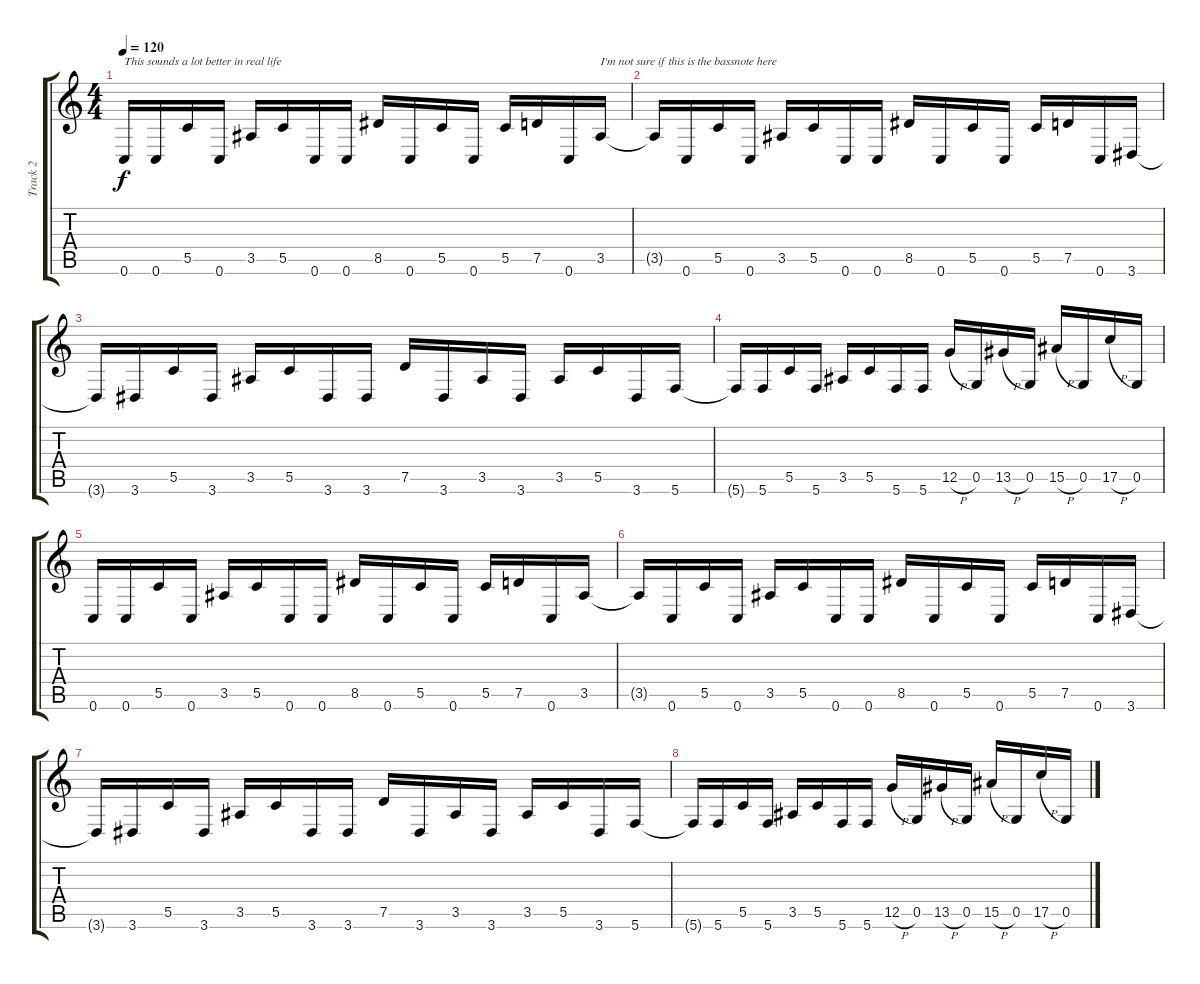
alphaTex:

\track ("Track 2" "Track 2") {instrument distortionguitar}
\staff {score tabs}
\tuning (D4 A3 F3 C3 G2 C2) {hide}
\ts (4 4)
\tempo 120
\clef g2
\ks c
0.6.16{txt "This sounds a lot better in real life" dy f} 0.6.16 5.5.16 0.6.16 3.5.16 5.5.16 0.6.16 0.6.16 8.5.16 0.6.16 5.5.16 0.6.16 5.5.16 7.5.16 0.6.16 3.5.16{txt "I'm not sure if this is the bassnote here"} |
3.5{t}.16 0.6.16 5.5.16 0.6.16 3.5.16 5.5.16 0.6.16 0.6.16 8.5.16 0.6.16 5.5.16 0.6.16 5.5.16 7.5.16 0.6.16 3.6.16 |
3.6{t}.16 3.6.16 5.5.16 3.6.16 3.5.16 5.5.16 3.6.16 3.6.16 7.5.16 3.6.16 3.5.16 3.6.16 3.5.16 5.5.16 3.6.16 5.6.16 |
5.6{t}.16 5.6.16 5.5.16 5.6.16 3.5.16 5.5.16 5.6.16 5.6.16 12.5{h}.16 0.5.16 13.5{h}.16 0.5.16 15.5{h}.16 0.5.16 17.5{h}.16 0.5.16 |
0.6.16 0.6.16 5.5.16 0.6.16 3.5.16 5.5.16 0.6.16 0.6.16 8.5.16 0.6.16 5.5.16 0.6.16 5.5.16 7.5.16 0.6.16 3.5.16 |
3.5{t}.16 0.6.16 5.5.16 0.6.16 3.5.16 5.5.16 0.6.16 0.6.16 8.5.16 0.6.16 5.5.16 0.6.16 5.5.16 7.5.16 0.6.16 3.6.16 |
3.6{t}.16 3.6.16 5.5.16 3.6.16 3.5.16 5.5.16 3.6.16 3.6.16 7.5.16 3.6.16 3.5.16 3.6.16 3.5.16 5.5.16 3.6.16 5.6.16 |
5.6{t}.16 5.6.16 5.5.16 5.6.16 3.5.16 5.5.16 5.6.16 5.6.16 12.5{h}.16 0.5.16 13.5{h}.16 0.5.16 15.5{h}.16 0.5.16 17.5{h}.16 0.5.16
